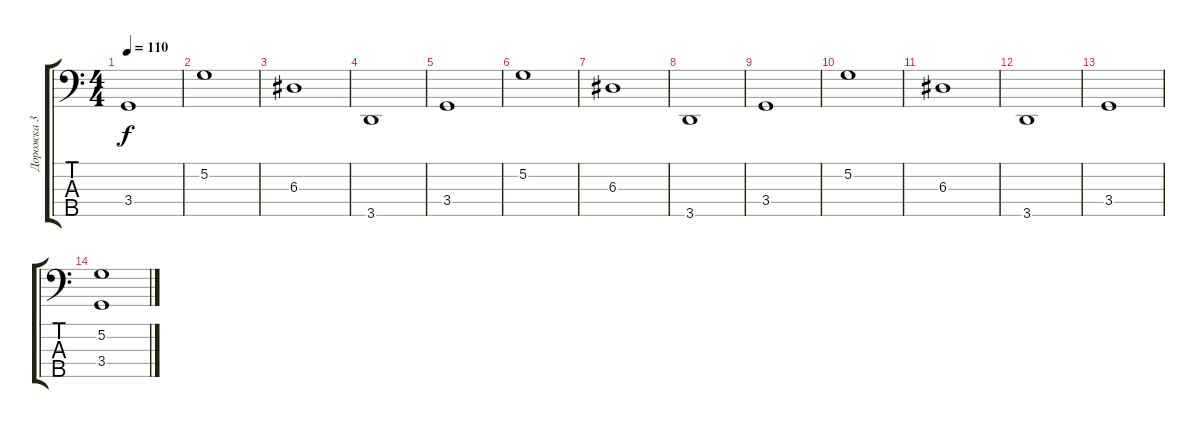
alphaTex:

\track ("Дорожка 3" "Дорожка 3") {instrument fretlessbass}
\staff {score tabs}
\tuning (G2 D2 A1 E1 B0) {hide}
\ts (4 4)
\tempo 110
\clef f4
\ks c
3.4.1{dy f} |
5.2.1 |
6.3.1 |
3.5.1 |
3.4.1 |
5.2.1 |
6.3.1 |
3.5.1 |
3.4.1 |
5.2.1 |
6.3.1 |
3.5.1 |
3.4.1 |
(5.2 3.4).1
